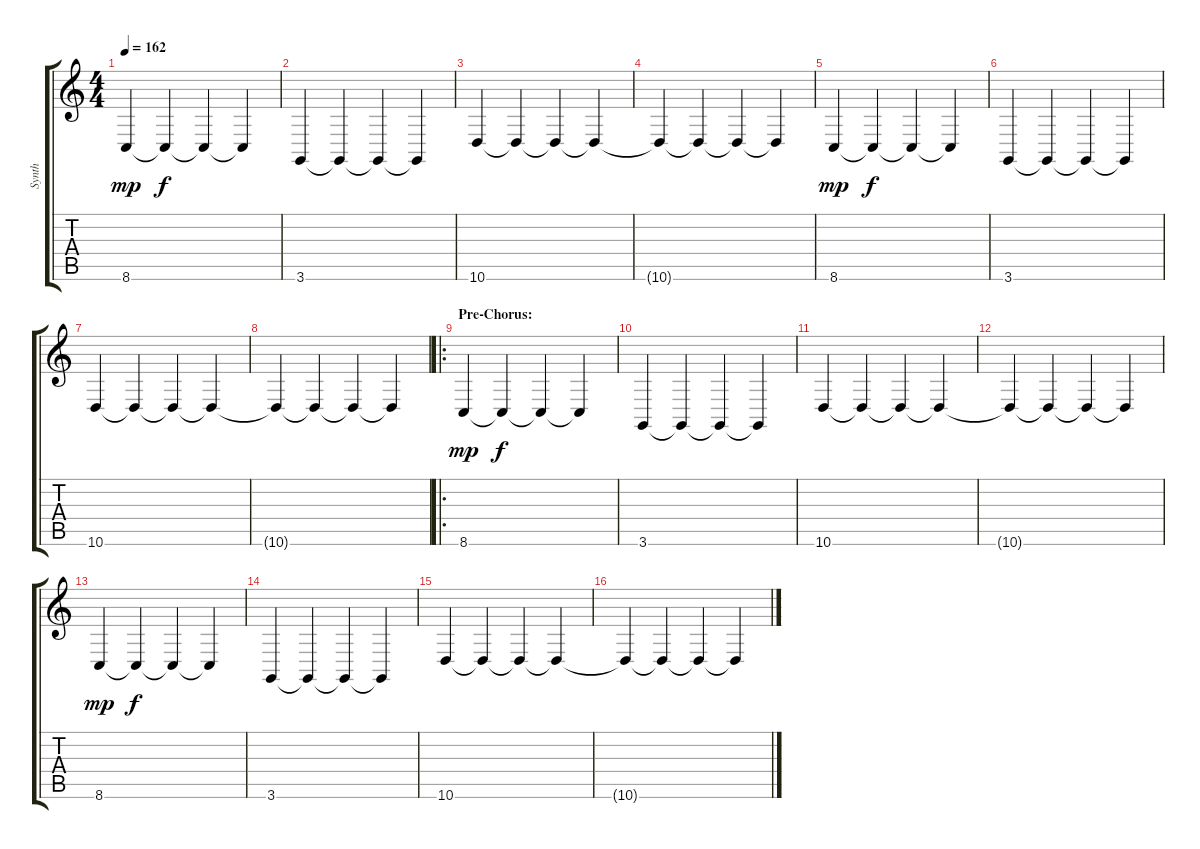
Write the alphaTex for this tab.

\track ("Synth" "Synth") {instrument seashore}
\staff {score tabs}
\tuning (E4 B3 G3 D3 A2 E2) {hide}
\ts (4 4)
\tempo 162
\clef g2
\ks c
8.6.4{dy mp} 8.6{t}.4{dy f} 8.6{t}.4 8.6{t}.4 |
3.6.4 3.6{t}.4 3.6{t}.4 3.6{t}.4 |
10.6.4 10.6{t}.4 10.6{t}.4 10.6{t}.4 |
10.6{t}.4 10.6{t}.4 10.6{t}.4 10.6{t}.4 |
8.6.4{dy mp} 8.6{t}.4{dy f} 8.6{t}.4 8.6{t}.4 |
3.6.4 3.6{t}.4 3.6{t}.4 3.6{t}.4 |
10.6.4 10.6{t}.4 10.6{t}.4 10.6{t}.4 |
10.6{t}.4 10.6{t}.4 10.6{t}.4 10.6{t}.4 |
\ro
\section ("" "Pre-Chorus:")
8.6.4{dy mp} 8.6{t}.4{dy f} 8.6{t}.4 8.6{t}.4 |
3.6.4 3.6{t}.4 3.6{t}.4 3.6{t}.4 |
10.6.4 10.6{t}.4 10.6{t}.4 10.6{t}.4 |
10.6{t}.4 10.6{t}.4 10.6{t}.4 10.6{t}.4 |
8.6.4{dy mp} 8.6{t}.4{dy f} 8.6{t}.4 8.6{t}.4 |
3.6.4 3.6{t}.4 3.6{t}.4 3.6{t}.4 |
10.6.4 10.6{t}.4 10.6{t}.4 10.6{t}.4 |
10.6{t}.4 10.6{t}.4 10.6{t}.4 10.6{t}.4
